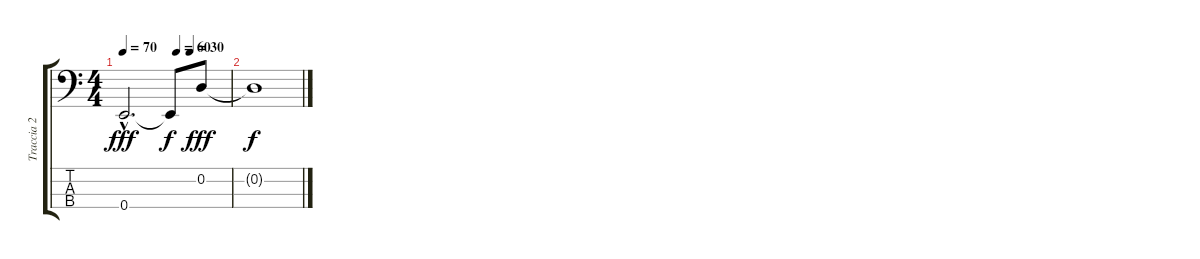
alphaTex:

\track ("Traccia 2" "Traccia 2") {instrument electricbasspick}
\staff {score tabs}
\tuning (G2 D2 A1 E1) {hide}
\ts (4 4)
\tempo 70
\tempo (60 0.5)
\tempo (30 0.625)
\clef f4
\ks c
0.4{hac}.2{d dy fff} 0.4{t}.8{dy f} 0.2.8{dy fff} |
0.2{t}.1{dy f}
